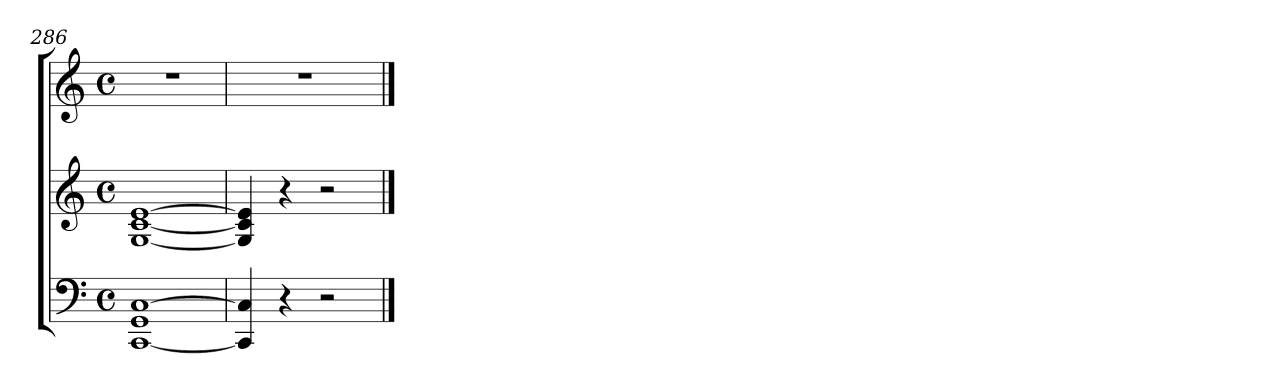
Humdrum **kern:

**kern	**kern	**kern
*part2	*part2	*part1
*staff3	*staff2	*staff1
*clefF4	*clefG2	*clefG2
*k[]	*k[]	*k[]
*C:	*C:	*C:
*M4/4	*M4/4	*M4/4
*met(c)	*met(c)	*met(c)
=286	=286	=286
[1CC 1GG [1C	[1G [1c [1e	1r
=287	=287	=287
4CC/] 4C/]	4G/] 4c/] 4e/]	1r
4r	4r	.
2r	2r	.
==	==	==
*-	*-	*-
